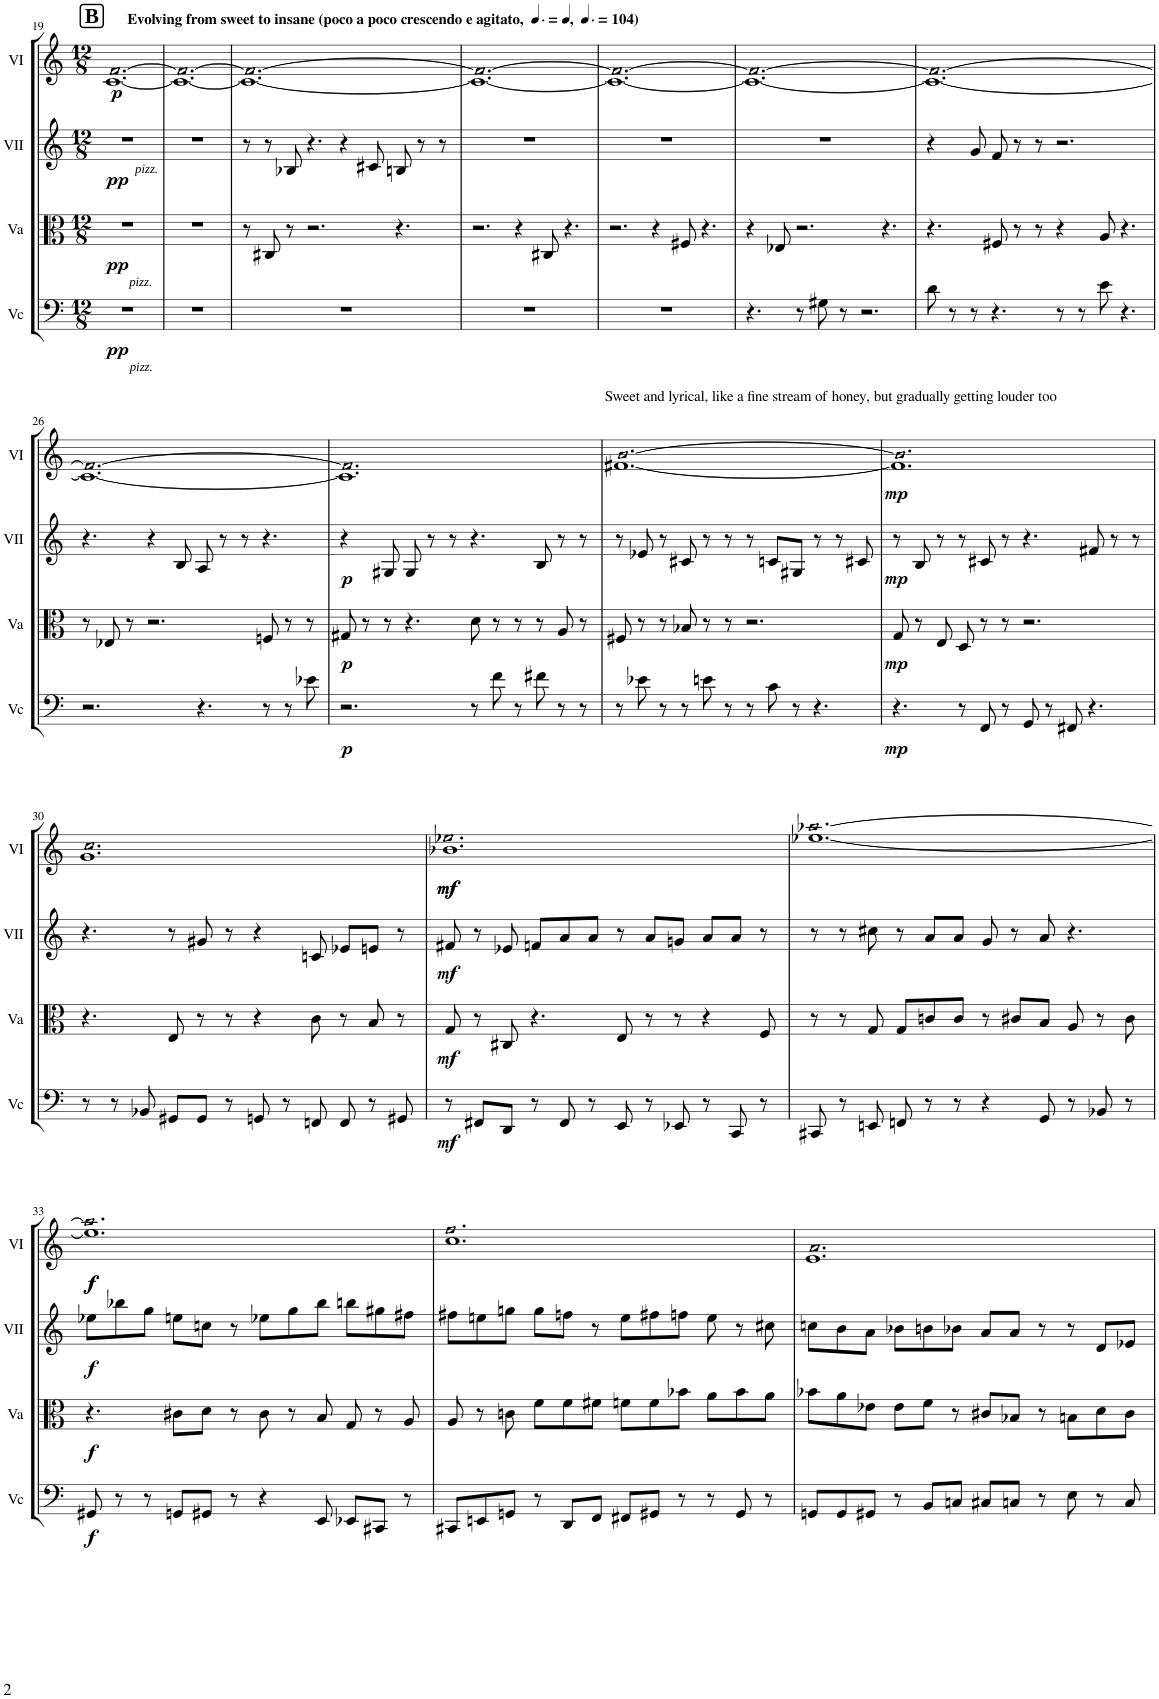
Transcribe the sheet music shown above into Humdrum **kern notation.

**kern	**dynam	**kern	**dynam	**kern	**dynam	**kern	**dynam
*part4	*part4	*part3	*part3	*part2	*part2	*part1	*part1
*staff4	*staff4	*staff3	*staff3	*staff2	*staff2	*staff1	*staff1
*I"Vc	*	*I"Va	*	*I"VII	*	*I"VI	*
*I'Vc	*	*I'Va	*	*I'VII	*	*I'VI	*
!!LO:PB:g=z
*clefF4	*	*clefC3	*	*clefG2	*	*clefG2	*
*k[]	*	*k[]	*	*k[]	*	*k[]	*
*M12/8	*	*M12/8	*	*M12/8	*	*M12/8	*
!!LO:REH:place=s1:a:B:cj:fs=14.284:t=B
=19	=19	=19	=19	=19	=19	=19	=19
!	!	!	!	!	!	!LO:TX:a:B:t=Evolving from sweet to insane (poco a poco crescendo e agitato,	!
!	!	!	!	!	!	!LO:TX:a:t=[quarter]	!
!	!	!	!	!	!	!LO:TX:a:t== 104)	!
!	!	!	!	!LO:TX:b:i:t=pizz.	!	!	!
!	!	!LO:TX:b:i:t=pizz.	!	!	!	!	!
!LO:TX:b:i:t=pizz.	!	!	!	!	!	!	!
!	!LO:DY:b	!	!LO:DY:b	!	!LO:DY:b	!LO:N:n=2:head=open	!LO:DY:b
1.r	pp	1.r	pp	1.r	pp	[1.c [1.f	p
=20	=20	=20	=20	=20	=20	=20	=20
!	!	!	!	!	!	!LO:N:n=2:head=open	!
1.r	.	1.r	.	1.r	.	1.c_ 1.f_	.
=21	=21	=21	=21	=21	=21	=21	=21
!	!	!	!	!	!	!LO:N:n=2:head=open	!
1.r	.	8r	.	8r	.	1.c_ 1.f_	.
.	.	8C#X/	.	8r	.	.	.
.	.	8r	.	8B-X/	.	.	.
.	.	2.r	.	4.r	.	.	.
.	.	.	.	4r	.	.	.
.	.	.	.	8c#X/	.	.	.
.	.	4.r	.	8Bn/	.	.	.
.	.	.	.	8r	.	.	.
.	.	.	.	8r	.	.	.
=22	=22	=22	=22	=22	=22	=22	=22
!	!	!	!	!	!	!LO:N:n=2:head=open	!
1.r	.	2.r	.	1.r	.	1.c_ 1.f_	.
.	.	4r	.	.	.	.	.
.	.	8C#X/	.	.	.	.	.
.	.	4.r	.	.	.	.	.
=23	=23	=23	=23	=23	=23	=23	=23
!	!	!	!	!	!	!LO:N:n=2:head=open	!
1.r	.	2.r	.	1.r	.	1.c_ 1.f_	.
.	.	4r	.	.	.	.	.
.	.	8F#X/	.	.	.	.	.
.	.	4.r	.	.	.	.	.
=24	=24	=24	=24	=24	=24	=24	=24
!	!	!	!	!	!	!LO:N:n=2:head=open	!
4.r	.	4r	.	1.r	.	1.c_ 1.f_	.
.	.	8E-X/	.	.	.	.	.
8r	.	2.r	.	.	.	.	.
8G#X\	.	.	.	.	.	.	.
8r	.	.	.	.	.	.	.
2.r	.	.	.	.	.	.	.
.	.	4.r	.	.	.	.	.
=25	=25	=25	=25	=25	=25	=25	=25
!	!	!	!	!	!	!LO:N:n=2:head=open	!
8d\	.	4.r	.	4r	.	1.c_ 1.f_	.
8r	.	.	.	.	.	.	.
8r	.	.	.	8g/	.	.	.
4.r	.	8F#X/	.	8f/	.	.	.
.	.	8r	.	8r	.	.	.
.	.	8r	.	8r	.	.	.
8r	.	4r	.	2.r	.	.	.
8r	.	.	.	.	.	.	.
8e\	.	8A/	.	.	.	.	.
4.r	.	4.r	.	.	.	.	.
!!LO:LB:g=z
=26	=26	=26	=26	=26	=26	=26	=26
!	!	!	!	!	!	!LO:N:n=2:head=open	!
2.r	.	8r	.	4.r	.	1.c_ 1.f_	.
.	.	8E-X/	.	.	.	.	.
.	.	8r	.	.	.	.	.
.	.	2.r	.	4r	.	.	.
.	.	.	.	8B/	.	.	.
4.r	.	.	.	8A/	.	.	.
.	.	.	.	8r	.	.	.
.	.	.	.	8r	.	.	.
8r	.	8Fn/	.	4.r	.	.	.
8r	.	8r	.	.	.	.	.
8e-X\	.	8r	.	.	.	.	.
=27	=27	=27	=27	=27	=27	=27	=27
!	!LO:DY:b	!	!LO:DY:b	!	!LO:DY:b	!LO:N:n=2:head=open	!
2.r	p	8G#X/	p	4r	p	1.c] 1.f]	.
.	.	8r	.	.	.	.	.
.	.	8r	.	8G#X/	.	.	.
.	.	4.r	.	8G#/	.	.	.
.	.	.	.	8r	.	.	.
.	.	.	.	8r	.	.	.
8r	.	8d\	.	4.r	.	.	.
8f\	.	8r	.	.	.	.	.
8r	.	8r	.	.	.	.	.
8f#X\	.	8r	.	8B/	.	.	.
8r	.	8A/	.	8r	.	.	.
8r	.	8r	.	8r	.	.	.
=28	=28	=28	=28	=28	=28	=28	=28
!	!	!	!	!	!	!LO:TX:a:t=Sweet and lyrical, like a fine stream of honey, but gradually getting louder too	!
!	!	!	!	!	!	!LO:N:n=2:head=open	!
8r	.	8F#X/	.	8r	.	[1.f#X [1.b	.
8e-X\	.	8r	.	8e-X/	.	.	.
8r	.	8r	.	8r	.	.	.
8r	.	8B-X/	.	8c#X/	.	.	.
8en\	.	8r	.	8r	.	.	.
8r	.	8r	.	8r	.	.	.
8r	.	2.r	.	8r	.	.	.
8c\	.	.	.	8cn/L	.	.	.
8r	.	.	.	8G#X/J	.	.	.
4.r	.	.	.	8r	.	.	.
.	.	.	.	8r	.	.	.
.	.	.	.	8c#X/	.	.	.
=29	=29	=29	=29	=29	=29	=29	=29
!	!LO:DY:b	!	!LO:DY:b	!	!LO:DY:b	!LO:N:n=2:head=open	!LO:DY:b
4.r	mp	8G/	mp	8r	mp	1.f#] 1.b]	mp
.	.	8r	.	8B/	.	.	.
.	.	8E/	.	8r	.	.	.
8r	.	8D/	.	8r	.	.	.
8FF/	.	8r	.	8c#X/	.	.	.
8r	.	8r	.	8r	.	.	.
8GG/	.	2.r	.	4.r	.	.	.
8r	.	.	.	.	.	.	.
8FF#X/	.	.	.	.	.	.	.
4.r	.	.	.	8f#X/	.	.	.
.	.	.	.	8r	.	.	.
.	.	.	.	8r	.	.	.
!!LO:LB:g=z
=30	=30	=30	=30	=30	=30	=30	=30
!	!	!	!	!	!	!LO:N:n=2:head=open	!
8r	.	4.r	.	4.r	.	1.g 1.cc	.
8r	.	.	.	.	.	.	.
8BB-X/	.	.	.	.	.	.	.
8GG#X/L	.	8E/	.	8r	.	.	.
8GG#/J	.	8r	.	8g#X/	.	.	.
8r	.	8r	.	8r	.	.	.
8GGn/	.	4r	.	4r	.	.	.
8r	.	.	.	.	.	.	.
8FFn/	.	8c\	.	8cn/	.	.	.
8FF/	.	8r	.	8e-X/L	.	.	.
8r	.	8B/	.	8en/J	.	.	.
8GG#X/	.	8r	.	8r	.	.	.
=31	=31	=31	=31	=31	=31	=31	=31
!	!LO:DY:b	!	!LO:DY:b	!	!LO:DY:b	!LO:N:n=2:head=open	!LO:DY:b
!	!	!	!	!	!	!	!LO:DY:n=1:b
8r	mf	8G/	mf	8f#X/	mf	1.b-X 1.ee-X	mf mf
8FF#X/L	.	8r	.	8r	.	.	.
8DD/J	.	8C#X/	.	8e-X/	.	.	.
8r	.	4.r	.	8fn/L	.	.	.
8FF#/	.	.	.	8a/	.	.	.
8r	.	.	.	8a/J	.	.	.
8EE/	.	8E/	.	8r	.	.	.
8r	.	8r	.	8a/L	.	.	.
8EE-X/	.	8r	.	8gn/J	.	.	.
8r	.	4r	.	8a/L	.	.	.
8CC/	.	.	.	8a/J	.	.	.
8r	.	8F/	.	8r	.	.	.
=32	=32	=32	=32	=32	=32	=32	=32
!	!	!	!	!	!	!LO:N:n=2:head=open	!
8CC#X/	.	8r	.	8r	.	[1.ee-X [1.aa-X	.
8r	.	8r	.	8r	.	.	.
8EEn/	.	8G/	.	8cc#X\	.	.	.
8FFn/	.	8G/L	.	8r	.	.	.
8r	.	8cn/	.	8a/L	.	.	.
8r	.	8c/J	.	8a/J	.	.	.
4r	.	8r	.	8g/	.	.	.
.	.	8c#X/L	.	8r	.	.	.
8GG/	.	8B/J	.	8a/	.	.	.
8r	.	8A/	.	4.r	.	.	.
8BB-X/	.	8r	.	.	.	.	.
8r	.	8c#\	.	.	.	.	.
!!LO:LB:g=z
=33	=33	=33	=33	=33	=33	=33	=33
!	!LO:DY:b	!	!LO:DY:b	!	!LO:DY:b	!LO:N:n=2:head=open	!LO:DY:b
!	!	!	!	!	!	!	!LO:DY:n=1:b
8GG#X/	f	4.r	f	8ee-X\L	f	1.ee-] 1.aa-]	f f
8r	.	.	.	8bb-X\	.	.	.
8r	.	.	.	8gg\J	.	.	.
8GGn/L	.	8c#X\L	.	8een\L	.	.	.
8GG#X/J	.	8d\J	.	8ccn\J	.	.	.
8r	.	8r	.	8r	.	.	.
4r	.	8c#\	.	8ee-X\L	.	.	.
.	.	8r	.	8gg\	.	.	.
8EE/	.	8B/	.	8bb-\J	.	.	.
8EE-X/L	.	8G/	.	8bbn\L	.	.	.
8CC#X/J	.	8r	.	8gg#X\	.	.	.
8r	.	8A/	.	8ff#X\J	.	.	.
=34	=34	=34	=34	=34	=34	=34	=34
!	!	!	!	!	!	!LO:N:n=2:head=open	!
8CC#X/L	.	8A/	.	8ff#X\L	.	1.cc 1.ff	.
8EEn/	.	8r	.	8een\	.	.	.
8GGn/J	.	8cn\	.	8ggn\J	.	.	.
8r	.	8f\L	.	8gg\L	.	.	.
8DD/L	.	8f\	.	8ffn\J	.	.	.
8FF/J	.	8f#X\J	.	8r	.	.	.
8FF#X/L	.	8fn\L	.	8ee\L	.	.	.
8GG#X/J	.	8f\	.	8ff#X\	.	.	.
8r	.	8b-X\J	.	8ffn\J	.	.	.
8r	.	8a\L	.	8ee\	.	.	.
8GG#/	.	8b-\	.	8r	.	.	.
8r	.	8a\J	.	8cc#X\	.	.	.
=35	=35	=35	=35	=35	=35	=35	=35
!	!	!	!	!	!	!LO:N:n=2:head=open	!
8GGn/L	.	8b-X\L	.	8ccn\L	.	1.e 1.a	.
8GG/	.	8a\	.	8b\	.	.	.
8GG#X/J	.	8e-X\J	.	8a\J	.	.	.
8r	.	8e-\L	.	8b-X\L	.	.	.
8BB/L	.	8f\J	.	8bn\	.	.	.
8Cn/J	.	8r	.	8b-X\J	.	.	.
8C#X/L	.	8c#X/L	.	8a/L	.	.	.
8Cn/J	.	8B-X/J	.	8a/J	.	.	.
8r	.	8r	.	8r	.	.	.
8E\	.	8Bn\L	.	8r	.	.	.
8r	.	8d\	.	8d/L	.	.	.
8C/	.	8c#\J	.	8e-X/J	.	.	.
=	=	=	=	=	=	=	=
*-	*-	*-	*-	*-	*-	*-	*-
